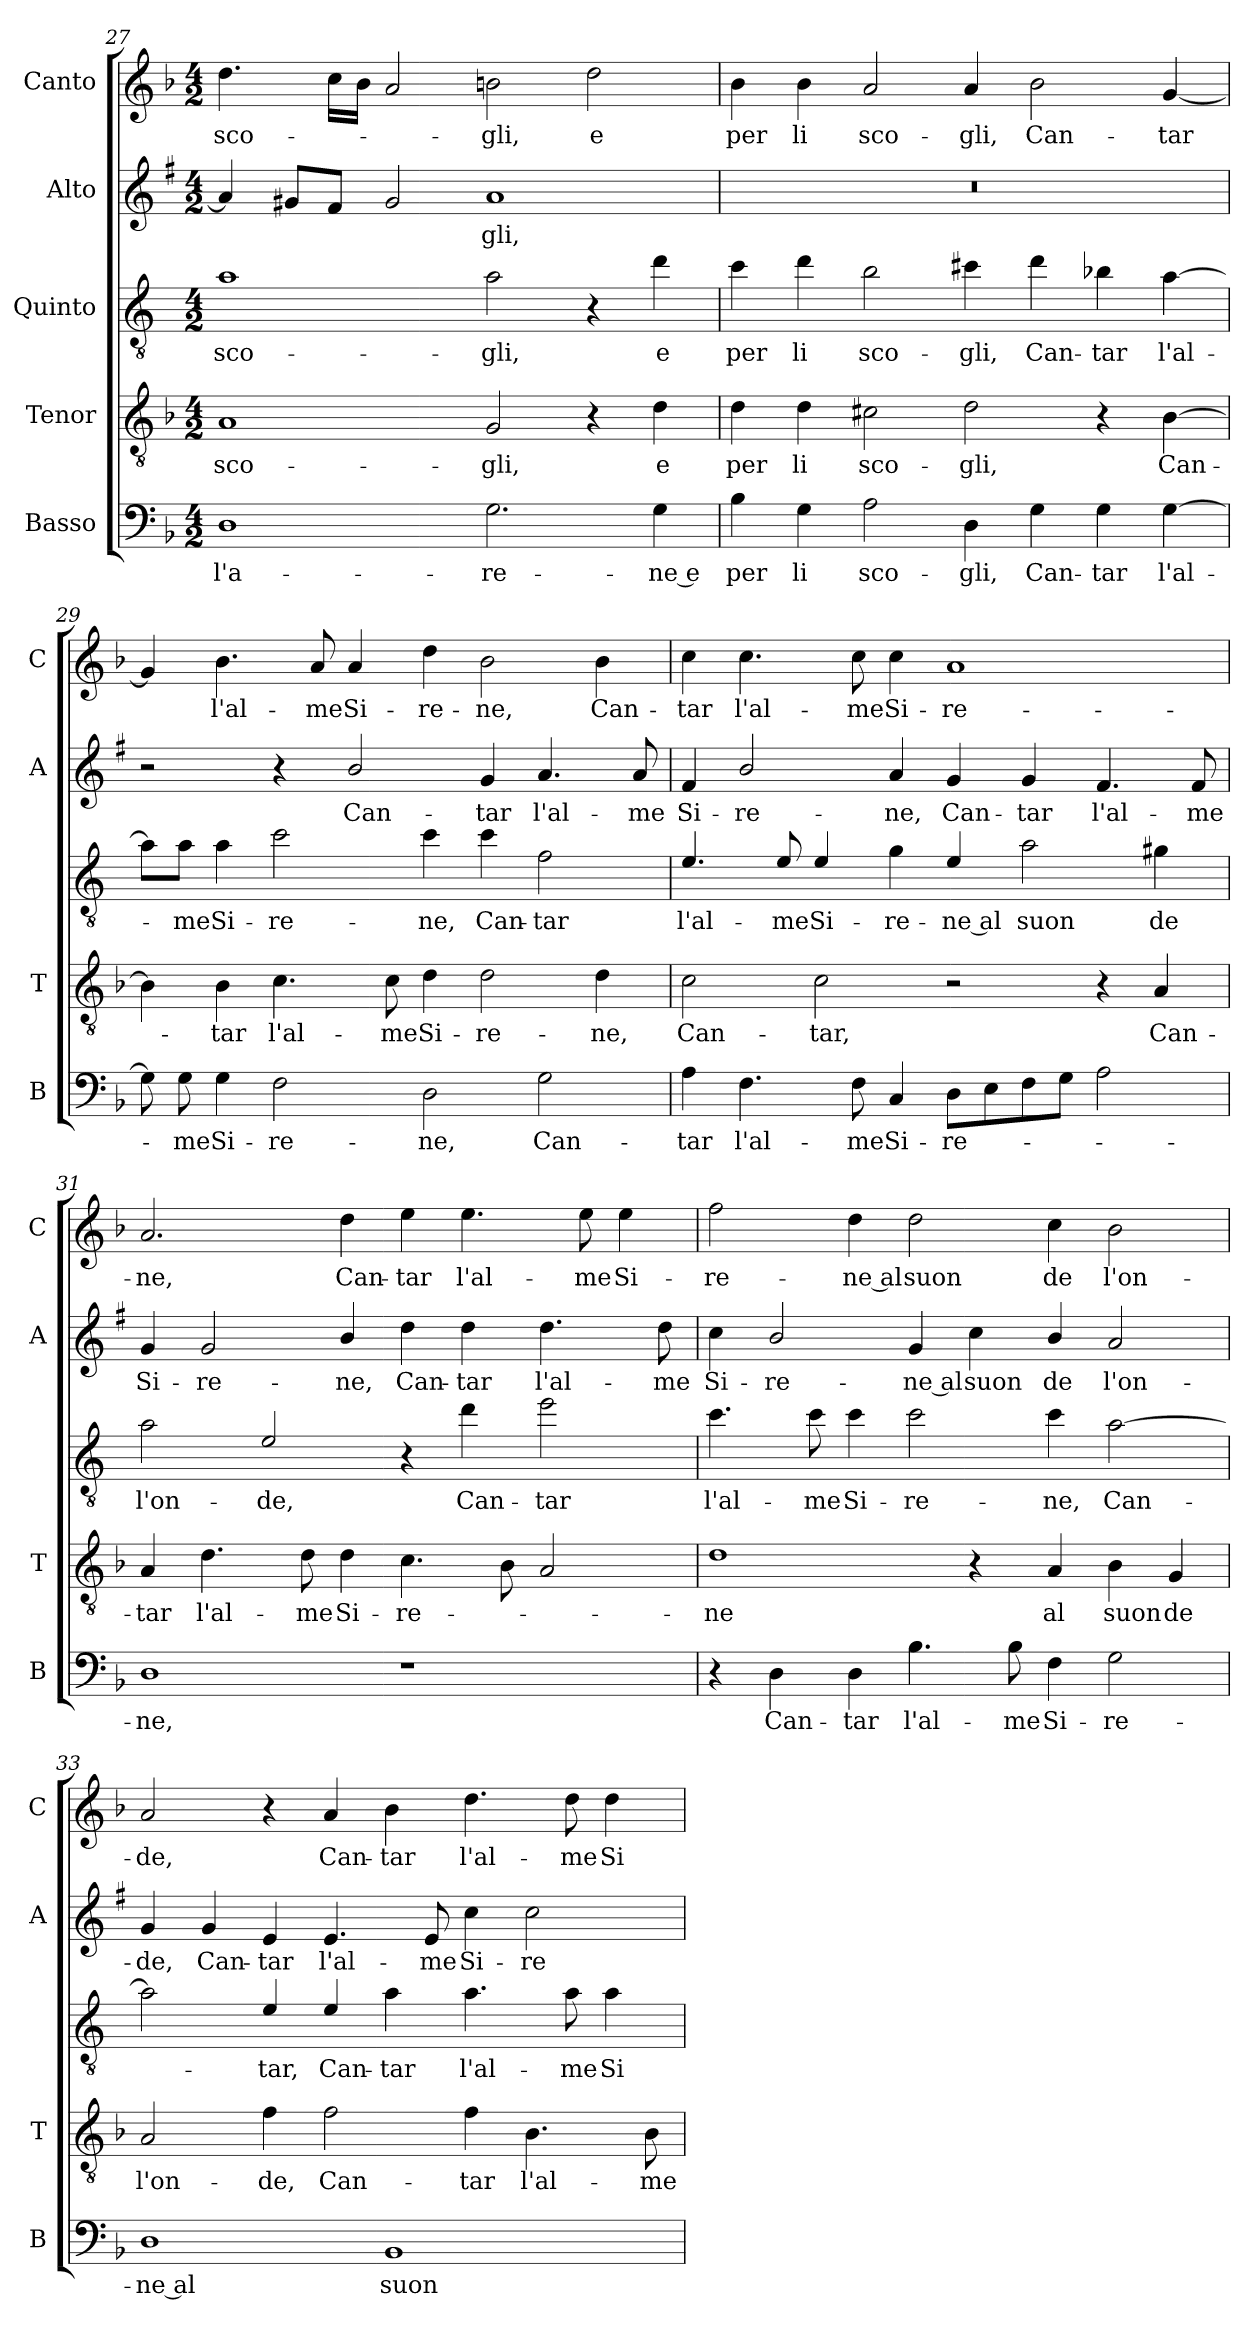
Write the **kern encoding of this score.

**kern	**text	**kern	**text	**kern	**text	**kern	**text	**kern	**text
*part5	*part5	*part4	*part4	*part3	*part3	*part2	*part2	*part1	*part1
*staff5	*staff5	*staff4	*staff4	*staff3	*staff3	*staff2	*staff2	*staff1	*staff1
*I"Basso	*	*I"Tenor	*	*I"Quinto	*	*I"Alto	*	*I"Canto	*
*I'B	*	*I'T	*	*	*	*I'A	*	*I'C	*
!!LO:LB:g=z
*clefF4	*	*clefGv2	*	*clefGv2	*	*clefG2	*	*clefG2	*
*	*	*	*	*ITrd4c7	*	*ITrd1c2	*	*	*
*k[b-]	*	*k[b-]	*	*k[b-]	*	*k[b-]	*	*k[b-]	*
*F:	*	*F:	*	*F:	*	*F:	*	*F:	*
*M4/2	*	*M4/2	*	*M4/2	*	*M4/2	*	*M4/2	*
=27	=27	=27	=27	=27	=27	=27	=27	=27	=27
!	!LO:LY:b	!	!LO:LY:b	!	!LO:LY:b	!	!	!	!LO:LY:b
1D	l'a-	1A	sco-	1d	sco-	4g/]	.	4.dd\	sco-
.	.	.	.	.	.	8f#X/L	.	.	.
.	.	.	.	.	.	8e/J	.	16cc\LL	.
.	.	.	.	.	.	.	.	16b-\JJ	.
.	.	.	.	.	.	2f#/	.	2a/	.
!	!LO:LY:b	!	!LO:LY:b	!	!LO:LY:b	!	!LO:LY:b	!	!LO:LY:b
2.G\	-re-	2G/	-gli,	2d\	-gli,	1g	-gli,	2bn\	-gli,
!	!	!	!	!	!	!	!	!	!LO:LY:b
.	.	4r	.	4r	.	.	.	2dd\	e
!	!LO:LY:b	!	!LO:LY:b	!	!LO:LY:b	!	!	!	!
4G\	-ne e	4d\	e	4g\	e	.	.	.	.
=28	=28	=28	=28	=28	=28	=28	=28	=28	=28
!	!LO:LY:b	!	!LO:LY:b	!	!LO:LY:b	!	!	!	!LO:LY:b
4B-\	per	4d\	per	4f\	per	0r	.	4b-\	per
!	!LO:LY:b	!	!LO:LY:b	!	!LO:LY:b	!	!	!	!LO:LY:b
4G\	li	4d\	li	4g\	li	.	.	4b-\	li
!	!LO:LY:b	!	!LO:LY:b	!	!LO:LY:b	!	!	!	!LO:LY:b
2A\	sco-	2c#X\	sco-	2e\	sco-	.	.	2a/	sco-
!	!LO:LY:b	!	!LO:LY:b	!	!LO:LY:b	!	!	!	!LO:LY:b
4D\	-gli,	2d\	-gli,	4f#X\	-gli,	.	.	4a/	-gli,
!	!LO:LY:b	!	!	!	!LO:LY:b	!	!	!	!LO:LY:b
4G\	Can-	.	.	4g\	Can-	.	.	2b-\	Can-
!	!LO:LY:b	!	!	!	!LO:LY:b	!	!	!	!
4G\	-tar	4r	.	4e-X\	-tar	.	.	.	.
!	!LO:LY:b	!	!LO:LY:b	!	!LO:LY:b	!	!	!	!LO:LY:b
[4G\	l'al-	[4B-\	Can-	[4d\	l'al-	.	.	[4g/	-tar
=29	=29	=29	=29	=29	=29	=29	=29	=29	=29
8G\]	.	4B-\]	.	8d\L]	.	2r	.	4g/]	.
!	!LO:LY:b	!	!	!	!LO:LY:b	!	!	!	!
8G\	-me	.	.	8d\J	-me	.	.	.	.
!	!LO:LY:b	!	!LO:LY:b	!	!LO:LY:b	!	!	!	!LO:LY:b
4G\	Si-	4B-\	-tar	4d\	Si-	.	.	4.b-\	l'al-
!	!LO:LY:b	!	!LO:LY:b	!	!LO:LY:b	!	!	!	!
2F\	-re-	4.c\	l'al-	2f\	-re-	4r	.	.	.
!	!	!	!	!	!	!	!	!	!LO:LY:b
.	.	.	.	.	.	.	.	8a/	-me
!	!	!	!	!	!	!	!LO:LY:b	!	!LO:LY:b
.	.	.	.	.	.	2a/	Can-	4a/	Si-
!	!	!	!LO:LY:b	!	!	!	!	!	!
.	.	8c\	-me	.	.	.	.	.	.
!	!LO:LY:b	!	!LO:LY:b	!	!LO:LY:b	!	!	!	!LO:LY:b
2D\	-ne,	4d\	Si-	4f\	-ne,	.	.	4dd\	-re-
!	!	!	!LO:LY:b	!	!LO:LY:b	!	!LO:LY:b	!	!LO:LY:b
.	.	2d\	-re-	4f\	Can-	4f/	-tar	2b-\	-ne,
!	!LO:LY:b	!	!	!	!LO:LY:b	!	!LO:LY:b	!	!
2G\	Can-	.	.	2B-\	-tar	4.g/	l'al-	.	.
!	!	!	!LO:LY:b	!	!	!	!	!	!LO:LY:b
.	.	4d\	-ne,	.	.	.	.	4b-\	Can-
!	!	!	!	!	!	!	!LO:LY:b	!	!
.	.	.	.	.	.	8g/	-me	.	.
!!LO:LB:g=z
=30	=30	=30	=30	=30	=30	=30	=30	=30	=30
!	!LO:LY:b	!	!LO:LY:b	!	!LO:LY:b	!	!LO:LY:b	!	!LO:LY:b
4A\	-tar	2c\	Can-	4.A/	l'al-	4e/	Si-	4cc\	-tar
!	!LO:LY:b	!	!	!	!	!	!LO:LY:b	!	!LO:LY:b
4.F\	l'al-	.	.	.	.	2a/	-re-	4.cc\	l'al-
!	!	!	!	!	!LO:LY:b	!	!	!	!
.	.	.	.	8A/	-me	.	.	.	.
!	!	!	!LO:LY:b	!	!LO:LY:b	!	!	!	!
.	.	2c\	-tar,	4A/	Si-	.	.	.	.
!	!LO:LY:b	!	!	!	!	!	!	!	!LO:LY:b
8F\	-me	.	.	.	.	.	.	8cc\	-me
!	!LO:LY:b	!	!	!	!LO:LY:b	!	!LO:LY:b	!	!LO:LY:b
4C/	Si-	.	.	4c\	-re-	4g/	-ne,	4cc\	Si-
!	!LO:LY:b	!	!	!	!LO:LY:b	!	!LO:LY:b	!	!LO:LY:b
8D\L	-re-	2r	.	4A/	-ne al	4f/	Can-	1a	-re-
8E\	.	.	.	.	.	.	.	.	.
!	!	!	!	!	!LO:LY:b	!	!LO:LY:b	!	!
8F\	.	.	.	2d\	suon	4f/	-tar	.	.
8G\J	.	.	.	.	.	.	.	.	.
!	!	!	!	!	!	!	!LO:LY:b	!	!
2A\	.	4r	.	.	.	4.e/	l'al-	.	.
!	!	!	!LO:LY:b	!	!LO:LY:b	!	!	!	!
.	.	4A/	Can-	4c#X\	de	.	.	.	.
!	!	!	!	!	!	!	!LO:LY:b	!	!
.	.	.	.	.	.	8e/	-me	.	.
=31	=31	=31	=31	=31	=31	=31	=31	=31	=31
!	!LO:LY:b	!	!LO:LY:b	!	!LO:LY:b	!	!LO:LY:b	!	!LO:LY:b
1D	-ne,	4A/	-tar	2d\	l'on-	4f/	Si-	2.a/	-ne,
!	!	!	!LO:LY:b	!	!	!	!LO:LY:b	!	!
.	.	4.d\	l'al-	.	.	2f/	-re-	.	.
!	!	!	!	!	!LO:LY:b	!	!	!	!
.	.	.	.	2A/	-de,	.	.	.	.
!	!	!	!LO:LY:b	!	!	!	!	!	!
.	.	8d\	-me	.	.	.	.	.	.
!	!	!	!LO:LY:b	!	!	!	!LO:LY:b	!	!LO:LY:b
.	.	4d\	Si-	.	.	4a/	-ne,	4dd\	Can-
!	!	!	!LO:LY:b	!	!	!	!LO:LY:b	!	!LO:LY:b
1r	.	4.c\	-re-	4r	.	4cc\	Can-	4ee\	-tar
!	!	!	!	!	!LO:LY:b	!	!LO:LY:b	!	!LO:LY:b
.	.	.	.	4g\	Can-	4cc\	-tar	4.ee\	l'al-
.	.	8B-\	.	.	.	.	.	.	.
!	!	!	!	!	!LO:LY:b	!	!LO:LY:b	!	!
.	.	2A/	.	2a\	-tar	4.cc\	l'al-	.	.
!	!	!	!	!	!	!	!	!	!LO:LY:b
.	.	.	.	.	.	.	.	8ee\	-me
!	!	!	!	!	!	!	!	!	!LO:LY:b
.	.	.	.	.	.	.	.	4ee\	Si-
!	!	!	!	!	!	!	!LO:LY:b	!	!
.	.	.	.	.	.	8cc\	-me	.	.
=32	=32	=32	=32	=32	=32	=32	=32	=32	=32
!	!	!	!LO:LY:b	!	!LO:LY:b	!	!LO:LY:b	!	!LO:LY:b
4r	.	1d	-ne	4.f\	l'al-	4b-\	Si-	2ff\	-re-
!	!LO:LY:b	!	!	!	!	!	!LO:LY:b	!	!
4D\	Can-	.	.	.	.	2a/	-re-	.	.
!	!	!	!	!	!LO:LY:b	!	!	!	!
.	.	.	.	8f\	-me	.	.	.	.
!	!LO:LY:b	!	!	!	!LO:LY:b	!	!	!	!LO:LY:b
4D\	-tar	.	.	4f\	Si-	.	.	4dd\	-ne al
!	!LO:LY:b	!	!	!	!LO:LY:b	!	!LO:LY:b	!	!LO:LY:b
4.B-\	l'al-	.	.	2f\	-re-	4f/	-ne al	2dd\	suon
!	!	!	!	!	!	!	!LO:LY:b	!	!
.	.	4r	.	.	.	4b-\	suon	.	.
!	!LO:LY:b	!	!	!	!	!	!	!	!
8B-\	-me	.	.	.	.	.	.	.	.
!	!LO:LY:b	!	!LO:LY:b	!	!LO:LY:b	!	!LO:LY:b	!	!LO:LY:b
4F\	Si-	4A/	al	4f\	-ne,	4a/	de	4cc\	de
!	!LO:LY:b	!	!LO:LY:b	!	!LO:LY:b	!	!LO:LY:b	!	!LO:LY:b
2G\	-re-	4B-\	suon	[2d\	Can-	2g/	l'on-	2b-\	l'on-
!	!	!	!LO:LY:b	!	!	!	!	!	!
.	.	4G/	de	.	.	.	.	.	.
!!LO:PB:g=z
=33	=33	=33	=33	=33	=33	=33	=33	=33	=33
!	!LO:LY:b	!	!LO:LY:b	!	!	!	!LO:LY:b	!	!LO:LY:b
1D	-ne al	2A/	l'on-	2d\]	.	4f/	-de,	2a/	-de,
!	!	!	!	!	!	!	!LO:LY:b	!	!
.	.	.	.	.	.	4f/	Can-	.	.
!	!	!	!LO:LY:b	!	!LO:LY:b	!	!LO:LY:b	!	!
.	.	4f\	-de,	4A/	-tar,	4d/	-tar	4r	.
!	!	!	!LO:LY:b	!	!LO:LY:b	!	!LO:LY:b	!	!LO:LY:b
.	.	2f\	Can-	4A/	Can-	4.d/	l'al-	4a/	Can-
!	!LO:LY:b	!	!	!	!LO:LY:b	!	!	!	!LO:LY:b
1BB-	suon	.	.	4d\	-tar	.	.	4b-\	-tar
!	!	!	!	!	!	!	!LO:LY:b	!	!
.	.	.	.	.	.	8d/	-me	.	.
!	!	!	!LO:LY:b	!	!LO:LY:b	!	!LO:LY:b	!	!LO:LY:b
.	.	4f\	-tar	4.d\	l'al-	4b-\	Si-	4.dd\	l'al-
!	!	!	!LO:LY:b	!	!	!	!LO:LY:b	!	!
.	.	4.B-\	l'al-	.	.	2b-\	-re-	.	.
!	!	!	!	!	!LO:LY:b	!	!	!	!LO:LY:b
.	.	.	.	8d\	-me	.	.	8dd\	-me
!	!	!	!	!	!LO:LY:b	!	!	!	!LO:LY:b
.	.	.	.	4d\	Si-	.	.	4dd\	Si-
!	!	!	!LO:LY:b	!	!	!	!	!	!
.	.	8B-\	-me	.	.	.	.	.	.
=	=	=	=	=	=	=	=	=	=
*-	*-	*-	*-	*-	*-	*-	*-	*-	*-
